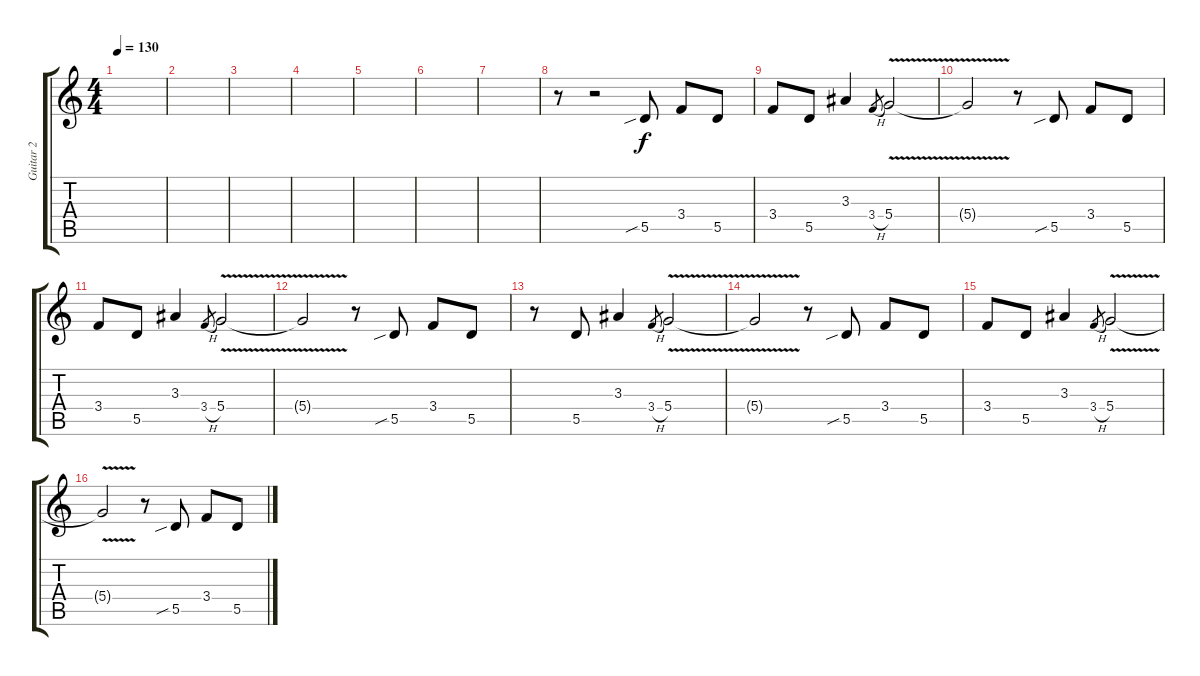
\track ("Guitar 2" "Guitar 2") {instrument distortionguitar}
\staff {score tabs}
\tuning (E4 B3 G3 D3 A2 E2) {hide}
\ts (4 4)
\tempo 130
\clef g2
\ks c
|
|
|
|
|
|
|
r.8 r.2 5.5{sib}.8 3.4.8 5.5.8 |
3.4.8 5.5.8 3.3.4 3.4{h}.8{gr} 5.4{v}.2 |
5.4{t}.2 r.8 5.5{sib}.8 3.4.8 5.5.8 |
3.4.8 5.5.8 3.3.4 3.4{h}.8{gr} 5.4{v}.2 |
5.4{t}.2 r.8 5.5{sib}.8 3.4.8 5.5.8 |
r.8 5.5.8 3.3.4 3.4{h}.8{gr} 5.4{v}.2 |
5.4{t}.2 r.8 5.5{sib}.8 3.4.8 5.5.8 |
3.4.8 5.5.8 3.3.4 3.4{h}.8{gr} 5.4{v}.2 |
5.4{t}.2 r.8 5.5{sib}.8 3.4.8 5.5.8
